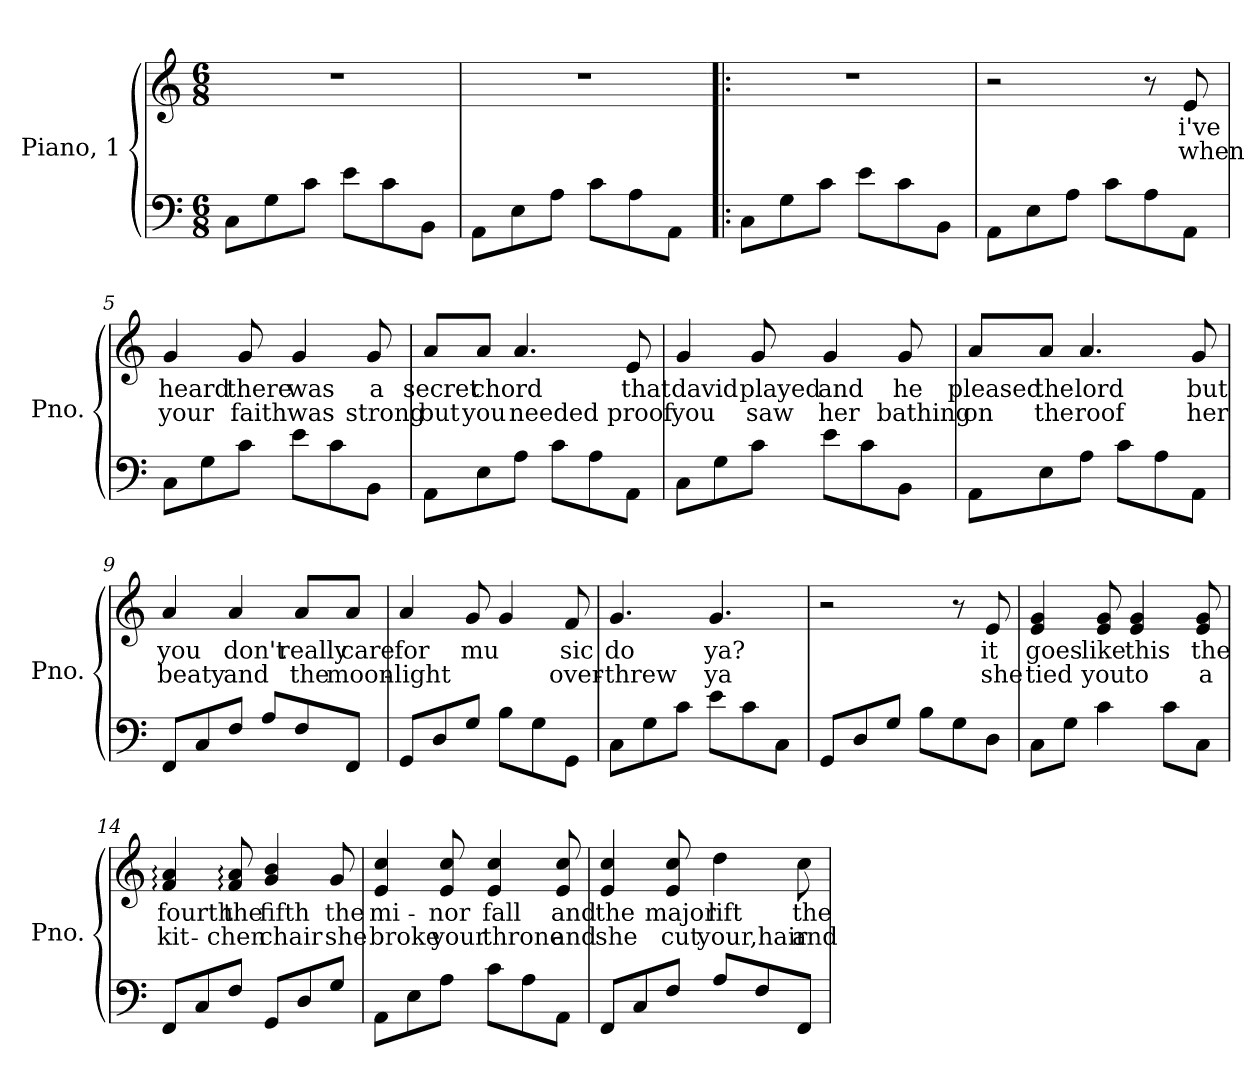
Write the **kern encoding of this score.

**kern	**kern	**text	**text
*part1	*part1	*part1	*part1
*staff2	*staff1	*staff1	*staff1
*I"Piano, 1	*	*	*
*I'Pno.	*	*	*
*clefF4	*clefG2	*	*
*k[]	*k[]	*	*
*M6/8	*M6/8	*	*
*MM90	*MM90	*	*
=1	=1	=1	=1
8C\L	2.r	.	.
8G\	.	.	.
8c\J	.	.	.
8e\L	.	.	.
8c\	.	.	.
8BB\J	.	.	.
=2	=2	=2	=2
8AA\L	2.r	.	.
8E\	.	.	.
8A\J	.	.	.
8c\L	.	.	.
8A\	.	.	.
8AA\J	.	.	.
=3!|:	=3!|:	=3!|:	=3!|:
8C\L	2.r	.	.
8G\	.	.	.
8c\J	.	.	.
8e\L	.	.	.
8c\	.	.	.
8BB\J	.	.	.
=4	=4	=4	=4
8AA\L	2r	.	.
8E\	.	.	.
8A\J	.	.	.
8c\L	.	.	.
8A\	8r	.	.
!	!	!LO:LY:b:color=#000000	!LO:LY:b:color=#000000
8AA\J	8e/	i've	when
=5	=5	=5	=5
!	!	!LO:LY:b:color=#000000	!LO:LY:b:color=#000000
8C\L	4g/	heard	your
8G\	.	.	.
!	!	!LO:LY:b:color=#000000	!LO:LY:b:color=#000000
8c\J	8g/	there	faith
!	!	!LO:LY:b:color=#000000	!LO:LY:b:color=#000000
8e\L	4g/	was	was
8c\	.	.	.
!	!	!LO:LY:b:color=#000000	!LO:LY:b:color=#000000
8BB\J	8g/	a	strong
!!LO:LB:g=z
=6	=6	=6	=6
!	!	!LO:LY:b:color=#000000	!LO:LY:b:color=#000000
8AA\L	8a/L	secret	but
!	!	!LO:LY:b:color=#000000	!LO:LY:b:color=#000000
8E\	8a/J	chord	you
!	!	!	!LO:LY:b:color=#000000
8A\J	4.a/	.	needed
8c\L	.	.	.
8A\	.	.	.
!	!	!LO:LY:b:color=#000000	!LO:LY:b:color=#000000
8AA\J	8e/	that	proof
=7	=7	=7	=7
!	!	!LO:LY:b:color=#000000	!LO:LY:b:color=#000000
8C\L	4g/	david	you
8G\	.	.	.
!	!	!LO:LY:b:color=#000000	!LO:LY:b:color=#000000
8c\J	8g/	played	saw
!	!	!LO:LY:b:color=#000000	!LO:LY:b:color=#000000
8e\L	4g/	and	her
8c\	.	.	.
!	!	!LO:LY:b:color=#000000	!LO:LY:b:color=#000000
8BB\J	8g/	he	bathing
=8	=8	=8	=8
!	!	!LO:LY:b:color=#000000	!LO:LY:b:color=#000000
8AA\L	8a/L	pleased	on
!	!	!LO:LY:b:color=#000000	!LO:LY:b:color=#000000
8E\	8a/J	the	the
!	!	!LO:LY:b:color=#000000	!LO:LY:b:color=#000000
8A\J	4.a/	lord	roof
8c\L	.	.	.
8A\	.	.	.
!	!	!LO:LY:b:color=#000000	!LO:LY:b:color=#000000
8AA\J	8g/	but	her
=9	=9	=9	=9
!	!	!LO:LY:b:color=#000000	!LO:LY:b:color=#000000
8FF/L	4a/	you	beaty
8C/	.	.	.
!	!	!LO:LY:b:color=#000000	!LO:LY:b:color=#000000
8F/J	4a/	don't	and
8A/L	.	.	.
!	!	!LO:LY:b:color=#000000	!LO:LY:b:color=#000000
8F/	8a/L	really	the
!	!	!LO:LY:b:color=#000000	!LO:LY:b:color=#000000
8FF/J	8a/J	care	moon-
!!LO:LB:g=z
=10	=10	=10	=10
!	!	!LO:LY:b:color=#000000	!LO:LY:b:color=#000000
8GG/L	4a/	for	-light
8D/	.	.	.
!	!	!LO:LY:b:color=#000000	!
8G/J	8g/	mu	.
8B\L	4g/	.	.
8G\	.	.	.
!	!	!LO:LY:b:color=#000000	!LO:LY:b:color=#000000
8GG\J	8f/	sic	over-
=11	=11	=11	=11
!	!	!LO:LY:b:color=#000000	!LO:LY:b:color=#000000
8C\L	4.g/	do	-threw
8G\	.	.	.
8c\J	.	.	.
!	!	!LO:LY:b:color=#000000	!LO:LY:b:color=#000000
8e\L	4.g/	ya?	ya
8c\	.	.	.
8C\J	.	.	.
=12	=12	=12	=12
8GG/L	2r	.	.
8D/	.	.	.
8G/J	.	.	.
8B\L	.	.	.
8G\	8r	.	.
!	!	!LO:LY:b:color=#000000	!LO:LY:b:color=#000000
8D\J	8e/	it	she
=13	=13	=13	=13
!	!	!LO:LY:b:color=#000000	!LO:LY:b:color=#000000
8C\L	4e/ 4g/	goes	tied
8G\J	.	.	.
!	!	!LO:LY:b:color=#000000	!LO:LY:b:color=#000000
4c\	8e/ 8g/	like	you
!	!	!LO:LY:b:color=#000000	!LO:LY:b:color=#000000
.	4e/ 4g/	this	to
8c\L	.	.	.
!	!	!LO:LY:b:color=#000000	!LO:LY:b:color=#000000
8C\J	8e/ 8g/	the	a
=14	=14	=14	=14
!	!	!LO:LY:b:color=#000000	!LO:LY:b:color=#000000
8FF/L	4f/: 4a/:	fourth	kit-
8C/	.	.	.
!	!	!LO:LY:b:color=#000000	!LO:LY:b:color=#000000
8F/J	8f/: 8a/:	the	-chen
!	!	!LO:LY:b:color=#000000	!LO:LY:b:color=#000000
8GG/L	4g/ 4b/	fifth	chair
8D/	.	.	.
!	!	!LO:LY:b:color=#000000	!LO:LY:b:color=#000000
8G/J	8g/	the	she
!!LO:LB:g=z
=15	=15	=15	=15
!	!	!LO:LY:b:color=#000000	!LO:LY:b:color=#000000
8AA\L	4e/ 4cc/	mi-	broke
8E\	.	.	.
!	!	!LO:LY:b:color=#000000	!LO:LY:b:color=#000000
8A\J	8e/ 8cc/	-nor	your
!	!	!LO:LY:b:color=#000000	!LO:LY:b:color=#000000
8c\L	4e/ 4cc/	fall	throne
8A\	.	.	.
!	!	!LO:LY:b:color=#000000	!LO:LY:b:color=#000000
8AA\J	8e/ 8cc/	and	and
=16	=16	=16	=16
!	!	!LO:LY:b:color=#000000	!LO:LY:b:color=#000000
8FF/L	4e/ 4cc/	the	she
8C/	.	.	.
!	!	!LO:LY:b:color=#000000	!LO:LY:b:color=#000000
8F/J	8e/ 8cc/	major	cut
!	!	!LO:LY:b:color=#000000	!LO:LY:b:color=#000000
8A/L	4dd\	lift	your,hair
8F/	.	.	.
!	!	!LO:LY:b:color=#000000	!LO:LY:b:color=#000000
8FF/J	8cc\	the	and
=	=	=	=
*-	*-	*-	*-
